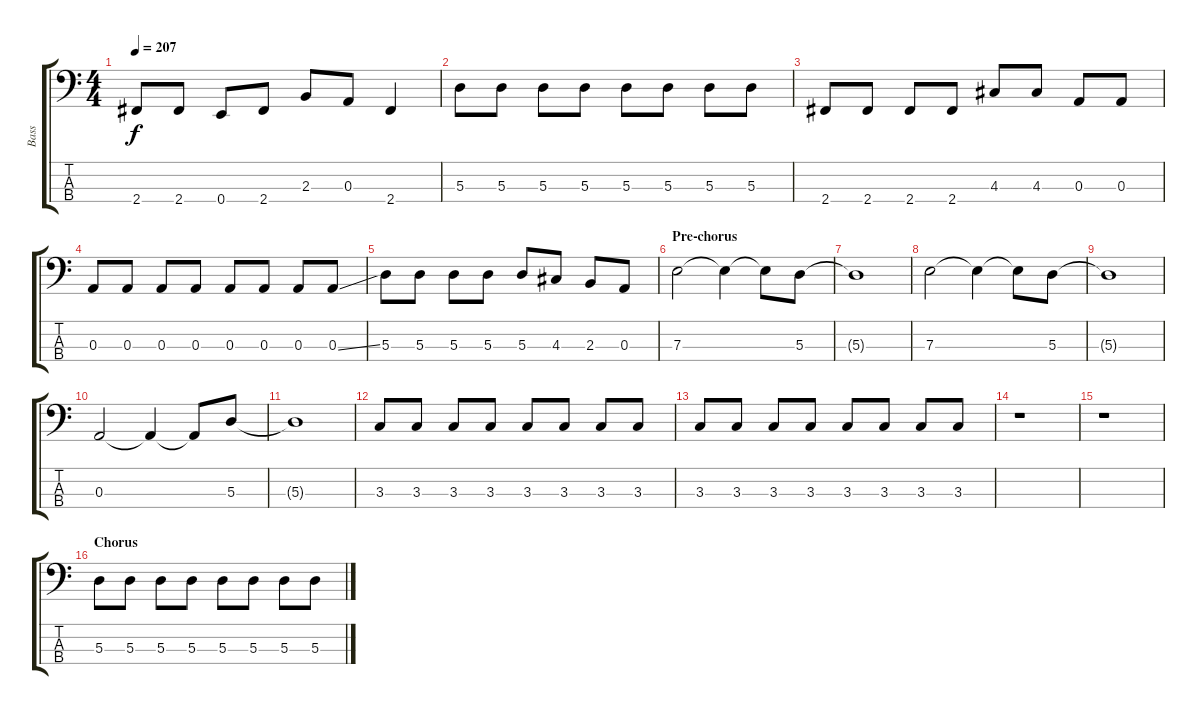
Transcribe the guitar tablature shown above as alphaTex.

\track ("Bass" "Bass") {instrument electricbasspick}
\staff {score tabs}
\tuning (G2 D2 A1 E1) {hide}
\ts (4 4)
\tempo 207
\clef f4
\ks c
2.4.8{dy f} 2.4.8 0.4.8 2.4.8 2.3.8 0.3.8 2.4.4 |
5.3.8 5.3.8 5.3.8 5.3.8 5.3.8 5.3.8 5.3.8 5.3.8 |
2.4.8 2.4.8 2.4.8 2.4.8 4.3.8 4.3.8 0.3.8 0.3.8 |
0.3.8 0.3.8 0.3.8 0.3.8 0.3.8 0.3.8 0.3.8 0.3{ss}.8 |
5.3.8 5.3.8 5.3.8 5.3.8 5.3.8 4.3.8 2.3.8 0.3.8 |
\section ("" "Pre-chorus")
7.3.2 7.3{t}.4 7.3{t}.8 5.3.8 |
5.3{t}.1 |
7.3.2 7.3{t}.4 7.3{t}.8 5.3.8 |
5.3{t}.1 |
0.3.2 0.3{t}.4 0.3{t}.8 5.3.8 |
5.3{t}.1 |
3.3.8 3.3.8 3.3.8 3.3.8 3.3.8 3.3.8 3.3.8 3.3.8 |
3.3.8 3.3.8 3.3.8 3.3.8 3.3.8 3.3.8 3.3.8 3.3.8 |
r.1 |
r.1 |
\section ("" "Chorus")
5.3.8 5.3.8 5.3.8 5.3.8 5.3.8 5.3.8 5.3.8 5.3.8
